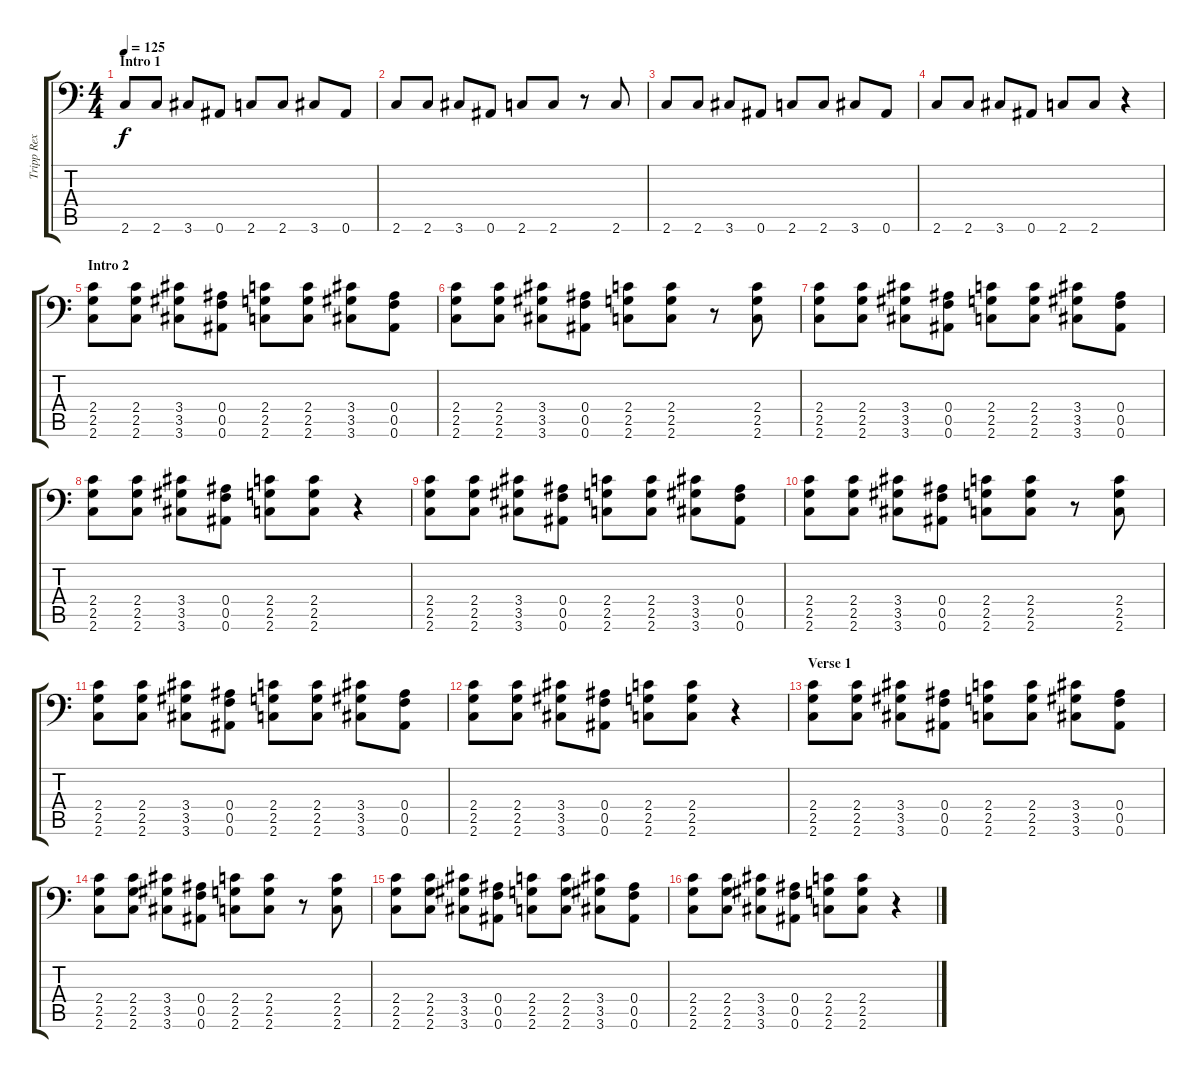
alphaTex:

\track ("Tripp Rex Eisen - Guitar" "Tripp Rex ") {instrument distortionguitar}
\staff {score tabs}
\tuning (C4 G3 Eb3 Bb2 F2 Bb1) {hide}
\ts (4 4)
\section ("" "Intro 1")
\tempo 125
\clef f4
\ks c
2.6.8{dy f instrument distortionguitar} 2.6.8 3.6.8 0.6.8 2.6.8 2.6.8 3.6.8 0.6.8 |
2.6.8 2.6.8 3.6.8 0.6.8 2.6.8 2.6.8 r.8 2.6.8 |
2.6.8 2.6.8 3.6.8 0.6.8 2.6.8 2.6.8 3.6.8 0.6.8 |
2.6.8 2.6.8 3.6.8 0.6.8 2.6.8 2.6.8 r.4 |
\section ("" "Intro 2")
(2.4 2.5 2.6).8 (2.4 2.5 2.6).8 (3.4 3.5 3.6).8 (0.4 0.5 0.6).8 (2.4 2.5 2.6).8 (2.4 2.5 2.6).8 (3.4 3.5 3.6).8 (0.4 0.5 0.6).8 |
(2.4 2.5 2.6).8 (2.4 2.5 2.6).8 (3.4 3.5 3.6).8 (0.4 0.5 0.6).8 (2.4 2.5 2.6).8 (2.4 2.5 2.6).8 r.8 (2.4 2.5 2.6).8 |
(2.4 2.5 2.6).8 (2.4 2.5 2.6).8 (3.4 3.5 3.6).8 (0.4 0.5 0.6).8 (2.4 2.5 2.6).8 (2.4 2.5 2.6).8 (3.4 3.5 3.6).8 (0.4 0.5 0.6).8 |
(2.4 2.5 2.6).8 (2.4 2.5 2.6).8 (3.4 3.5 3.6).8 (0.4 0.5 0.6).8 (2.4 2.5 2.6).8 (2.4 2.5 2.6).8 r.4 |
(2.4 2.5 2.6).8 (2.4 2.5 2.6).8 (3.4 3.5 3.6).8 (0.4 0.5 0.6).8 (2.4 2.5 2.6).8 (2.4 2.5 2.6).8 (3.4 3.5 3.6).8 (0.4 0.5 0.6).8 |
(2.4 2.5 2.6).8 (2.4 2.5 2.6).8 (3.4 3.5 3.6).8 (0.4 0.5 0.6).8 (2.4 2.5 2.6).8 (2.4 2.5 2.6).8 r.8 (2.4 2.5 2.6).8 |
(2.4 2.5 2.6).8 (2.4 2.5 2.6).8 (3.4 3.5 3.6).8 (0.4 0.5 0.6).8 (2.4 2.5 2.6).8 (2.4 2.5 2.6).8 (3.4 3.5 3.6).8 (0.4 0.5 0.6).8 |
(2.4 2.5 2.6).8 (2.4 2.5 2.6).8 (3.4 3.5 3.6).8 (0.4 0.5 0.6).8 (2.4 2.5 2.6).8 (2.4 2.5 2.6).8 r.4 |
\section ("" "Verse 1")
(2.4 2.5 2.6).8 (2.4 2.5 2.6).8 (3.4 3.5 3.6).8 (0.4 0.5 0.6).8 (2.4 2.5 2.6).8 (2.4 2.5 2.6).8 (3.4 3.5 3.6).8 (0.4 0.5 0.6).8 |
(2.4 2.5 2.6).8 (2.4 2.5 2.6).8 (3.4 3.5 3.6).8 (0.4 0.5 0.6).8 (2.4 2.5 2.6).8 (2.4 2.5 2.6).8 r.8 (2.4 2.5 2.6).8 |
(2.4 2.5 2.6).8 (2.4 2.5 2.6).8 (3.4 3.5 3.6).8 (0.4 0.5 0.6).8 (2.4 2.5 2.6).8 (2.4 2.5 2.6).8 (3.4 3.5 3.6).8 (0.4 0.5 0.6).8 |
(2.4 2.5 2.6).8 (2.4 2.5 2.6).8 (3.4 3.5 3.6).8 (0.4 0.5 0.6).8 (2.4 2.5 2.6).8 (2.4 2.5 2.6).8 r.4
